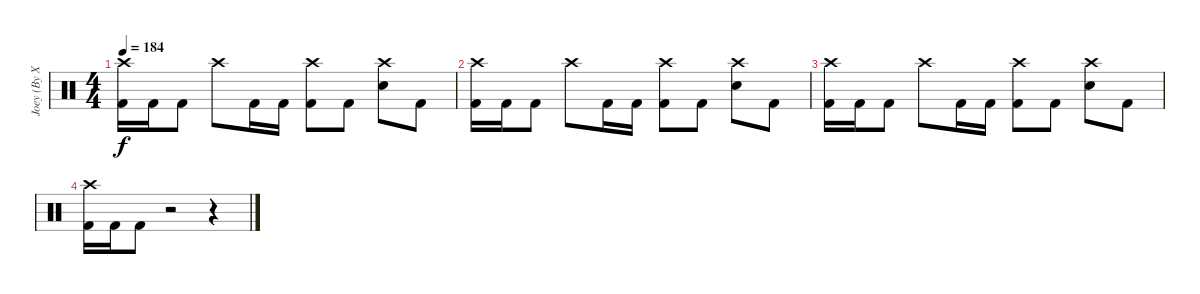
\track ("Joey (By Xavier®)" "Joey (By X") {instrument percussion}
\staff {score}
\articulation defaults
\ts (4 4)
\tempo 184
\clef neutral
\ks c
("Crash high (hit)" "Kick (hit) 2").16{dy f} "Kick (hit) 2".16 "Kick (hit) 2".8 "Crash high (hit)".8 "Kick (hit) 2".16 "Kick (hit) 2".16 ("Crash high (hit)" "Kick (hit) 2").8 "Kick (hit) 2".8 ("Crash high (hit)" "Electric Snare (hit)").8 "Kick (hit) 2".8 |
("Crash high (hit)" "Kick (hit) 2").16 "Kick (hit) 2".16 "Kick (hit) 2".8 "Crash high (hit)".8 "Kick (hit) 2".16 "Kick (hit) 2".16 ("Crash high (hit)" "Kick (hit) 2").8 "Kick (hit) 2".8 ("Crash high (hit)" "Electric Snare (hit)").8 "Kick (hit) 2".8 |
("Crash high (hit)" "Kick (hit) 2").16 "Kick (hit) 2".16 "Kick (hit) 2".8 "Crash high (hit)".8 "Kick (hit) 2".16 "Kick (hit) 2".16 ("Crash high (hit)" "Kick (hit) 2").8 "Kick (hit) 2".8 ("Crash high (hit)" "Electric Snare (hit)").8 "Kick (hit) 2".8 |
("Crash high (hit)" "Kick (hit) 2").16 "Kick (hit) 2".16 "Kick (hit) 2".8 r.2 r.4
